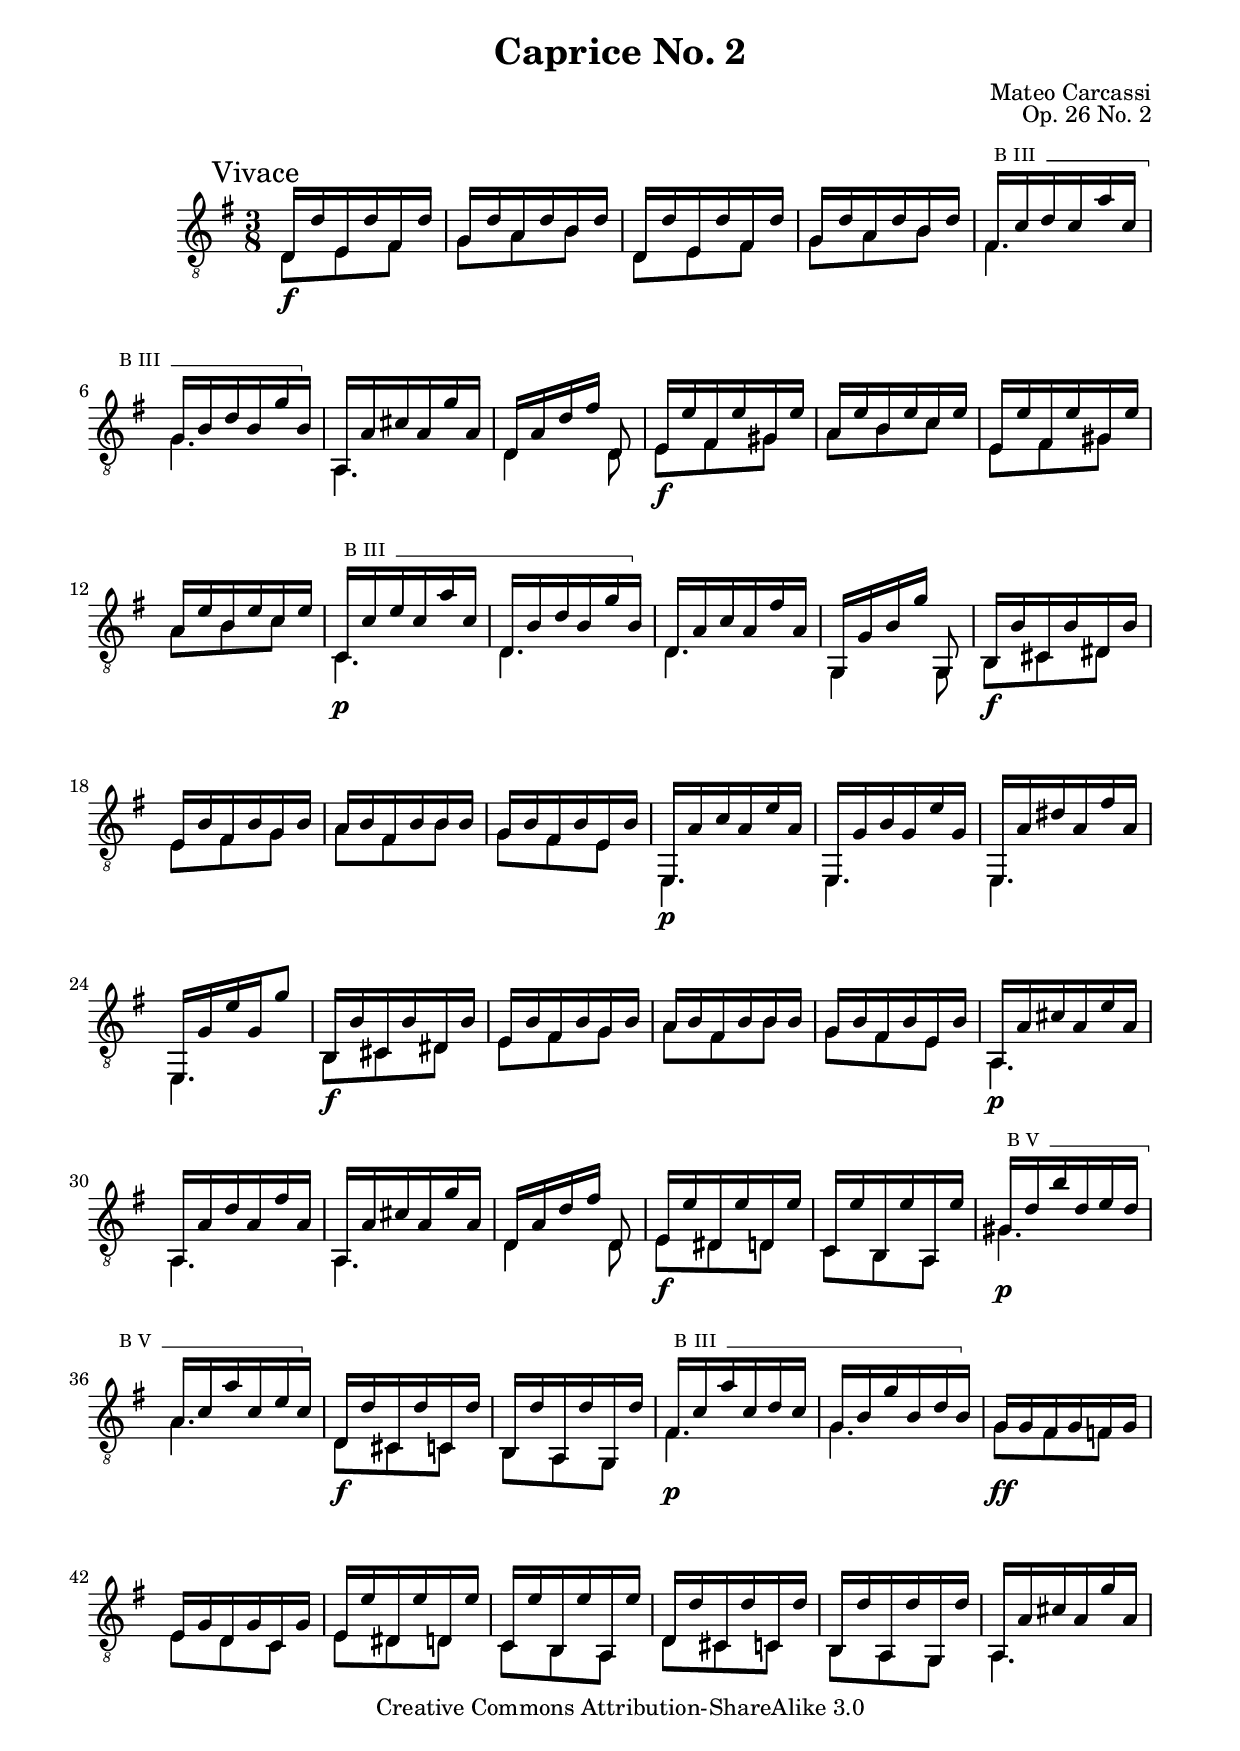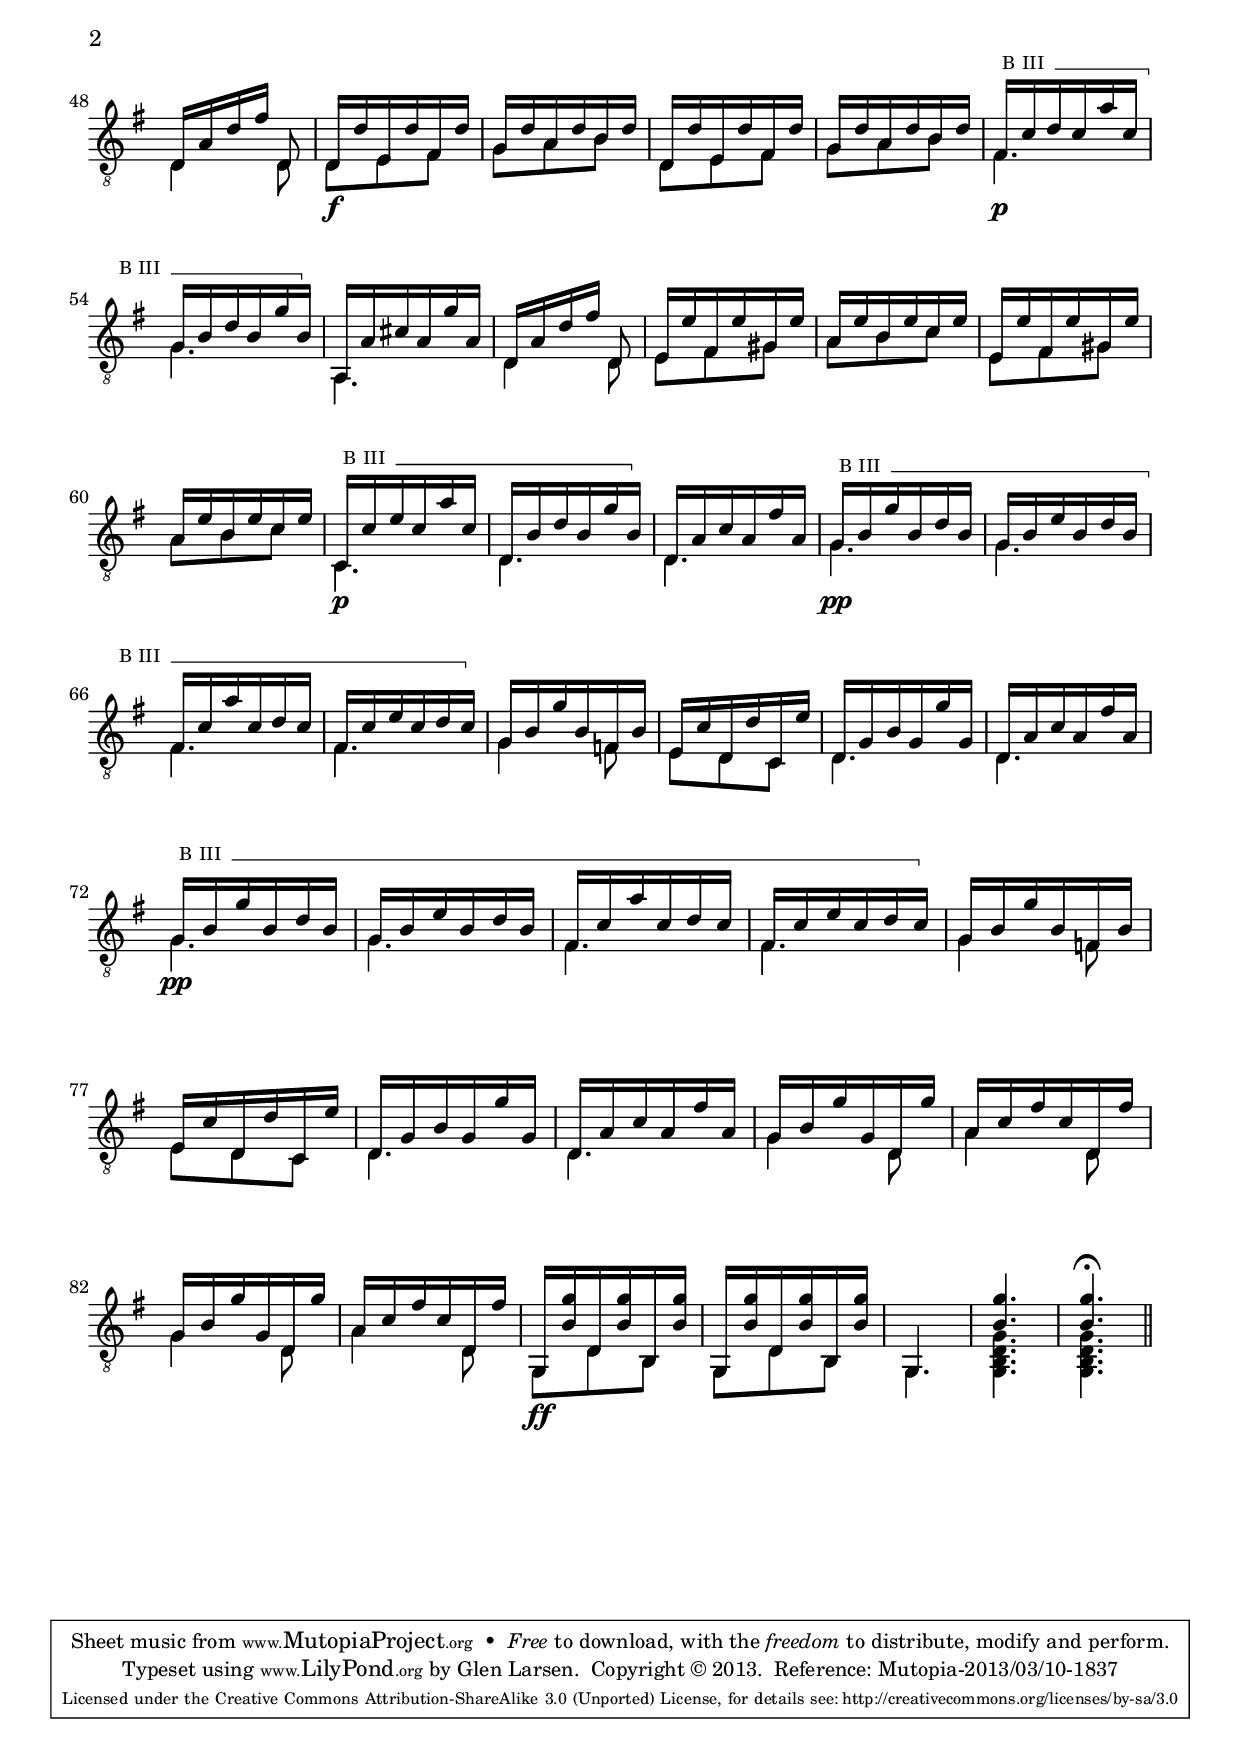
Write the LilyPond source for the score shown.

\version "2.16.1"

\header {
  title = "Caprice No. 2"
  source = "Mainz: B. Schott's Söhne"
  % Statens musikbibliotek - The Music Library of Sweden
  % Boije 91
  composer = "Mateo Carcassi"
  opus = "Op. 26 No. 2"
  year = "ca. 1827"
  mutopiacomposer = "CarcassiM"
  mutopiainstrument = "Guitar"
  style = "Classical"
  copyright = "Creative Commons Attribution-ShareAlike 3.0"
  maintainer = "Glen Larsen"
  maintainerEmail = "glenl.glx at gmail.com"
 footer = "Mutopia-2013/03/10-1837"
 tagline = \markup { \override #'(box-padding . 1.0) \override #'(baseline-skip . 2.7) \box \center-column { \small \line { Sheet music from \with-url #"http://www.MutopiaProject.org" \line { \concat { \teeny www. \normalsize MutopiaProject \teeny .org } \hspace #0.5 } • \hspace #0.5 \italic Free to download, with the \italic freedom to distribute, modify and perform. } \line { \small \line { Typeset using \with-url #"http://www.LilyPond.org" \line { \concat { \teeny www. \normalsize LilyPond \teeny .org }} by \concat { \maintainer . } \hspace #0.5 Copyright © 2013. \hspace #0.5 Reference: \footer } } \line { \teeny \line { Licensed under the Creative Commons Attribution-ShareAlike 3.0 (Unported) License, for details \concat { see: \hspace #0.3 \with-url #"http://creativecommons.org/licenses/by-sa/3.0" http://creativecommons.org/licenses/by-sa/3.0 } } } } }
}

\paper {
  line-width = 18.0\cm
  markup-system-spacing #'padding = #2
%{ uncomment for note entry
  ragged-bottom = ##t
  ragged-last = ##t
%}
}

commonVar = {
  \override Score.RehearsalMark #'break-align-symbols = #'(clef)
  \override TextSpanner #'staff-padding = #6
  \mergeDifferentlyHeadedOn
  \mergeDifferentlyDottedOn
}

\layout {
  \context {
    % Explicit string numbers are used to get the tablature correct
    % but just clutter traditional music notation.
    \Voice
    \override StringNumber #'stencil = ##f
  }
}

dynamicMarkup = {
  \mark "Vivace"
  s4.\f | s4.*5 |
  s4.*2 | s4.\f | s4.*3 | s4.\p |
  s4.*3 | s4.\f | s4.*3 |
  s4.\p | s4.*3 | s4.\f | s4.*2 |
  s4. | s4.\p | s4.*3 | s4.\f | s4. |
  s4.\p | s4. | s4.\f | s4. | s4.\p | s4. |
  s4.\ff | s4.*6 |
  s4. | s4.\f | s4.*3 | s4.\p | s4. |
  s4.*6 | s4.\p |
  s4.*2 | s4.\pp | s4.*4 |
  s4. *3 | s4.\pp | s4.*2 |
  s4.* 6 |
  s4.*3 | s4.\ff | s4.*3 | s4.
}


%% Syntax: \bbarre #"text" { notes } - text = any number of box
bbarre =
#(define-music-function (barre location str music) (string? ly:music?)
   (let ((elts (extract-named-music music '(NoteEvent EventChord))))
     (if (pair? elts)
         (let ((first-element (first elts))
               (last-element (last elts)))
           (set! (ly:music-property first-element 'articulations)
                 (cons (make-music 'TextSpanEvent 'span-direction -1)
                       (ly:music-property first-element 'articulations)))
           (set! (ly:music-property last-element 'articulations)
                 (cons (make-music 'TextSpanEvent 'span-direction 1)
                       (ly:music-property last-element 'articulations))))))
   #{
       \once \override TextSpanner #'font-size = #-2
       \once \override TextSpanner #'font-shape = #'upright
       \once \override TextSpanner #'staff-padding = #3
       \once \override TextSpanner #'style = #'line
       \once \override TextSpanner #'to-barline = ##f
       \once \override TextSpanner #'bound-details =
            #`((left
                (text . ,#{ \markup { \draw-line #'( 0 . -.5) } #})
                (Y . 0)
                (padding . 0.25)
                (attach-dir . -2))
               (right
                (text . ,#{ \markup { \draw-line #'( 0 . -.5) } #})
                (Y . 0)
                (padding . 0.25)
                (attach-dir . 2)))
       %% uncomment this line for make full barred
       \once  \override TextSpanner #'bound-details #'left #'text =  \markup { "B" #str " "}
       $music
   #})


%% Upper Voice Parts
%% -----------------
upperVoiceA = {
  \repeat unfold 2 {
    d16 d' e, d' fis, d' |
    g,16 d' a d b d |
  }
  \set minimumFret = #3
  \bbarre #"III" { fis,16 c' d c a' c, |
  g16 b d b g' b, } |
  \set minimumFret = #0
  a,16 a' cis a g' a, |
  d,16[ a' d fis] d,8 |
  \repeat unfold 2 {
    e16 e' fis, e' gis, e' |
    a,16 e' b e c e |
  }
  \set minimumFret = #3
  \bbarre #"III" { c,16 c' e c a' c, |
  d,16 b' d b g' b, } |
  \set minimumFret = #0
}

upperVoiceB = {
  d,16 a' c a fis' a, |
  g,16[ g' b g'] g,,8 |
  b16 b' cis, b' dis, b' |
  e,16 b' fis b g b |
  a16 b fis b b b |
  g16 b fis b e, b' |

  e,,16 a' c a e' a, |
  e,16 g' b g e' g, |
  e,16 a' dis a fis' a, |
  e,16 g' e' g, g'8 |
  b,,16 b' cis, b' dis, b' |
  e,16 b' fis b g b |

  a16 b fis b b b |
  g16 b fis b e, b' |
  a,16 a' cis a e' a, |
  a,16 a' d a fis' a, |
  a,16 a' cis a g' a, |
  d,16[ a' d fis] d,8 |
  e16 e' dis, e' d, e' |
  c,16 e' b, e' a,, e'' |

  \set minimumFret = #5
  \bbarre #"V" {gis,16 d' b' d, e d |
  a16 c a' c, e c } |
  \set minimumFret = #0
  d,16 d' cis, d' c, d' |
  b,16 d' a, d' g,, d'' |
  \set minimumFret = #5
  \bbarre "III" { fis,16 c' a' c, d c |
  g16 b g' b, d b } |
  \set minimumFret = #0

  g16 g fis g f g |
  e16 g d g c, g' |
  e16 e' dis, e' d, e' |
  c,16 e' b, e' a,, e'' |
  d,16 d' cis, d' c, d' |
  b,16 d' a, d' g,, d'' |
  a,16 a' cis a g' a, |

  d,16[ a' d fis] d,8 |
}

upperVoiceC = {
  \repeat unfold 2 {
    d,16 a' c a fis' a, |
    \set minimumFret = #3
    \bbarre #"III" { g16 b g' b, d b |
    g16 b e b d b |
    fis16 c' a' c, d c |
    fis,16 c' e c d c } |
    \set minimumFret = #0
    g16 b g' b, f b |
    e,16 c' d, d' c, e' |
    % In the source the penultimate g was entered as fis in the first
    % repeated section and g in the second. An annotation to correct
    % this had been penned in the source and I believe the annotation
    % to be correct.
    d,16 g b g g' g, |
  }
}

upperVoiceD = {
  d16 a' c a fis' a, |
  \repeat unfold 2 {
    g16 b g' g, d g' |
    a,16 c fis c d, fis' |
  }
  \repeat unfold 2 {
    g,,16 <b' g'> d, <b' g'> b, <b' g'> |
  }
  g,4. |
  <b' g'>4. |
  q4.^\fermata |
}


%% Lower Voice Parts
%% -----------------
lowerVoiceA = {
  \repeat unfold 2 {
    d8 e fis |
    g8 a b |
  }
  fis4. |
  g4. |
  a,4. |
  d4 d8 |
  \repeat unfold 2 {
    e8 fis gis |
    a8 b c |
  }
  c,4. |
  d4. |
}

lowerVoiceB = \relative c {
  d4. |
  g,4 g8 |
  b8 cis dis |
  e8 fis g |
  a8 fis b |
  g8 fis e |
  \repeat unfold 4 { e,4. | }
  b'8 cis dis |
  e8 fis g |
  a8 fis b |
  g8 fis e |
  \repeat unfold 3 { a,4. | }
  d4 d8 |
  e8 dis d |
  c8 b a |
  gis'4. |
  a4. |
  d,8 cis c |
  b8 a g |
  fis'4. |
  g4. |
  g8 fis f |
  e8 d c |
  e8 dis d |
  c8 b a |
  d8 cis c |
  b8 a g |
  a4. |
  d4 d8 |
}

lowerVoiceC = {
  \repeat unfold 2 {
    d4. |
    g4. |
    g4. |
    fis4. |
    fis4. |
    g4 f8 |
    e8 d c |
    d4. |
  }
}
lowerVoiceD = {
  d4. |
  \repeat unfold 2 {
    g4 d8 |
    a'4 d,8 |
  }
  \repeat unfold 2 { g,8 d' b | }
  g4. |
  <g b d g>4. |
  q4. |
}

upperVoice = \relative c {
  \voiceOne
  \upperVoiceA
  \barNumberCheck #15
  \upperVoiceB
  \barNumberCheck #49
  \upperVoiceA
  \barNumberCheck #63
  \upperVoiceC
  \barNumberCheck #79
  \upperVoiceD
  \bar "||"
}
lowerVoice = \relative c {
  \voiceTwo
  \lowerVoiceA
  \barNumberCheck #15
  \lowerVoiceB
  \barNumberCheck #49
  \lowerVoiceA
  \barNumberCheck #63
  \lowerVoiceC
  \barNumberCheck #79
  \lowerVoiceD
}


\score {
  <<
    \new Staff = "Guitar" \with {
      midiInstrument = #"acoustic guitar (nylon)"
    } <<
      \commonVar
      \clef "treble_8"
      \key g \major \time 3/8
      \context Voice = "upperVoice" \upperVoice
      \context Voice = "lowerVoice" \lowerVoice
      \new Dynamics { \dynamicMarkup }
    >>
%{
    \new TabStaff = "guitar tab" \with {
      restrainOpenStrings = ##t
    }
    <<
      \clef moderntab
      \context TabVoice = "upperVoice" \upperVoice
      \context TabVoice = "lowerVoice" \lowerVoice
    >>
%}
  >>
  \layout {}
  \midi {
    \tempo 4 = 100
  }
}
